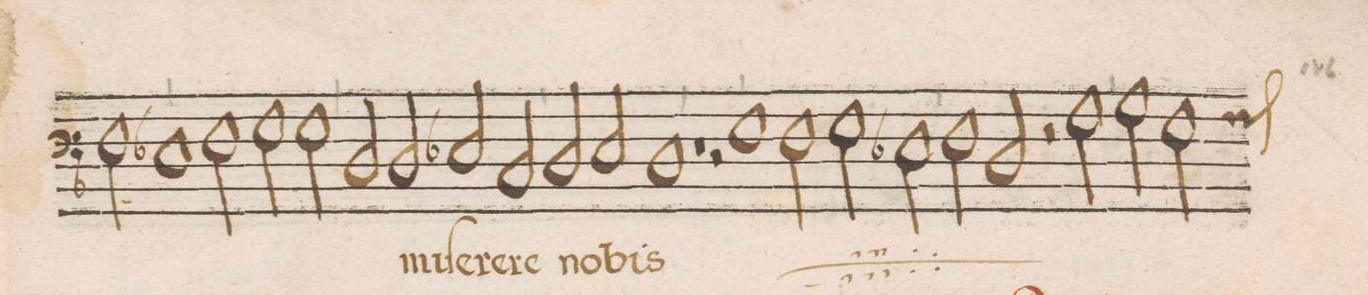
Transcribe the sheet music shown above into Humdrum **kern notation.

**kern	**text
*I"BASSVS	*
*clefF4	*
*k[b-]	*
*met(C)	*
*M2/1	*
2F\	mun-
1E-X	.
=16	=16
2F\	.
2G\	.
2G\	-di
*	*Xij
=17	=17
2D/	.
2D/	mi-
2E-X/	-ſe-
2C/	-re-
=18	=18
2D/	-re
2E-X/	no-
1D	-bis
=19	=19
1r	.
2r	.
*	*ij
1G	mi-
=20	=20
2F\	-ſe-
2G\	-re-
2E-X\	-re
=21	=21
2F\	no-
2D/	-bis
2r	.
2A\	.
=22	=22
2B-\	.
*custos:A	*
2G\	.
*-	*-
